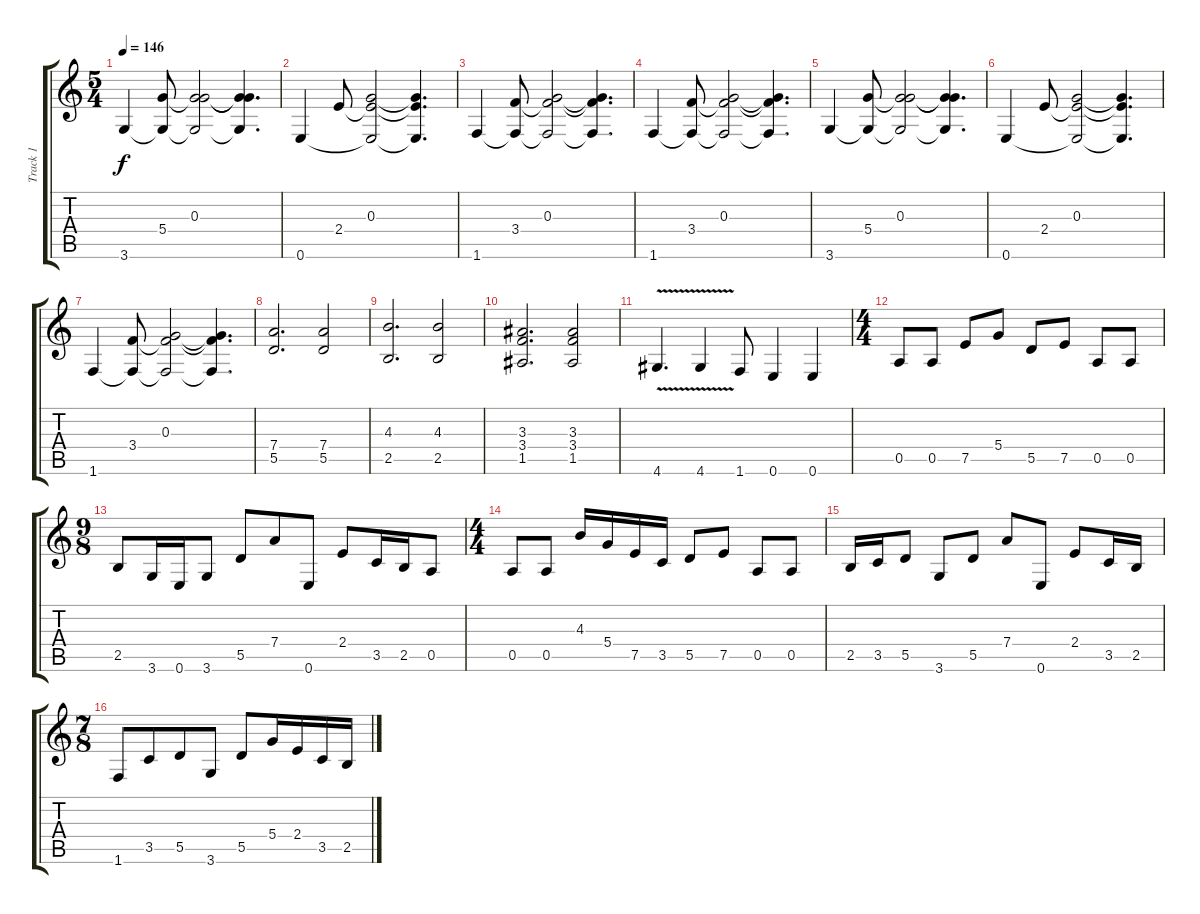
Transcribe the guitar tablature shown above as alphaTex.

\track ("Track 1" "Track 1") {instrument overdrivenguitar}
\staff {score tabs}
\tuning (E4 B3 G3 D3 A2 E2) {hide}
\ts (5 4)
\tempo 146
\clef g2
\ks c
3.6.4{dy f} (5.4 3.6{t}).8 (0.3 5.4{t} 3.6{t}).2 (0.3{t} 5.4{t} 3.6{t}).4{d} |
0.6.4 2.4.8 (0.3 2.4{t} 0.6{t}).2 (0.3{t} 2.4{t} 0.6{t}).4{d} |
1.6.4 (3.4 1.6{t}).8 (0.3 3.4{t} 1.6{t}).2 (0.3{t} 3.4{t} 1.6{t}).4{d} |
1.6.4 (3.4 1.6{t}).8 (0.3 3.4{t} 1.6{t}).2 (0.3{t} 3.4{t} 1.6{t}).4{d} |
3.6.4 (5.4 3.6{t}).8 (0.3 5.4{t} 3.6{t}).2 (0.3{t} 5.4{t} 3.6{t}).4{d} |
0.6.4 2.4.8 (0.3 2.4{t} 0.6{t}).2 (0.3{t} 2.4{t} 0.6{t}).4{d} |
1.6.4 (3.4 1.6{t}).8 (0.3 3.4{t} 1.6{t}).2 (0.3{t} 3.4{t} 1.6{t}).4{d} |
(7.4 5.5).2{d} (7.4 5.5).2 |
(4.3 2.5).2{d} (4.3 2.5).2 |
(3.3 3.4 1.5).2{d} (3.3 3.4 1.5).2 |
4.6{v}.4{d} 4.6{v}.4 1.6.8 0.6.4 0.6.4 |
\ts (4 4)
0.5.8 0.5.8 7.5.8 5.4.8 5.5.8 7.5.8 0.5.8 0.5.8 |
\ts (9 8)
2.5.8 3.6.16 0.6.16 3.6.8 5.5.8 7.4.8 0.6.8 2.4.8 3.5.16 2.5.16 0.5.8 |
\ts (4 4)
0.5.8 0.5.8 4.3.16 5.4.16 7.5.16 3.5.16 5.5.8 7.5.8 0.5.8 0.5.8 |
2.5.16 3.5.16 5.5.8 3.6.8 5.5.8 7.4.8 0.6.8 2.4.8 3.5.16 2.5.16 |
\ts (7 8)
1.6.8 3.5.8 5.5.8 3.6.8 5.5.8 5.4.16 2.4.16 3.5.16 2.5.16
